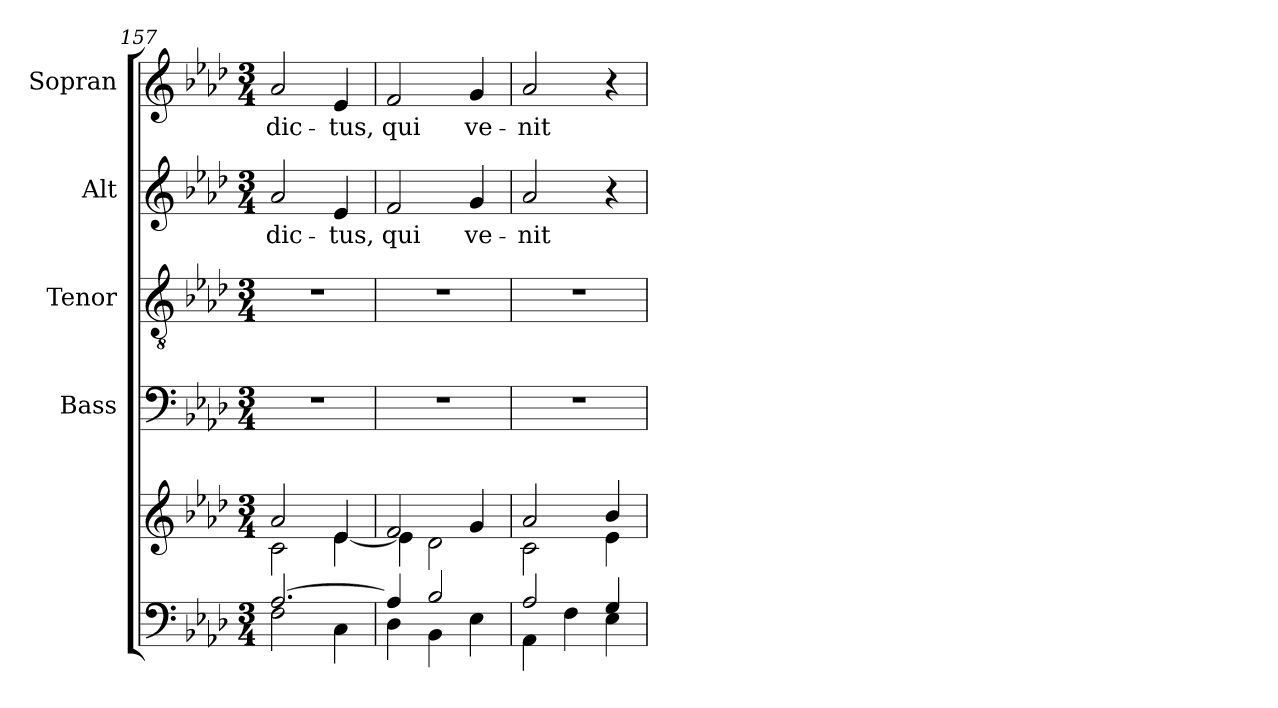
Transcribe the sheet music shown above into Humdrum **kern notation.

**kern	**kern	**kern	**kern	**kern	**text	**kern	**text
*part5	*part5	*part4	*part3	*part2	*part2	*part1	*part1
*staff6	*staff5	*staff4	*staff3	*staff2	*staff2	*staff1	*staff1
*	*	*I"Bass	*I"Tenor	*I"Alt	*	*I"Sopran	*
*	*	*I'B.	*I'T.	*I'A.	*	*I'S.	*
*clefF4	*clefG2	*clefF4	*clefGv2	*clefG2	*	*clefG2	*
*k[b-e-a-d-]	*k[b-e-a-d-]	*k[b-e-a-d-]	*k[b-e-a-d-]	*k[b-e-a-d-]	*	*k[b-e-a-d-]	*
*A-:	*A-:	*A-:	*A-:	*A-:	*	*A-:	*
*M3/4	*M3/4	*M3/4	*M3/4	*M3/4	*	*M3/4	*
=157	=157	=157	=157	=157	=157	=157	=157
*^	*^	*	*	*	*	*	*
!	!	!	!	!	!	!	!LO:LY:b	!	!LO:LY:b
[>2.A-/	2F\	2a-/	2c\	2.r	2.r	2a-/	-dic-	2a-/	-dic-
!	!	!	!	!	!	!	!LO:LY:b	!	!LO:LY:b
.	4C\	4e-/	[<4e-\	.	.	4e-/	-tus,	4e-/	-tus,
=158	=158	=158	=158	=158	=158	=158	=158	=158	=158
!	!	!	!	!	!	!	!LO:LY:b	!	!LO:LY:b
4A-/]	4D-\	2f/	4e-\]	2.r	2.r	2f/	qui	2f/	qui
2B-/	4BB-\	.	2d-\	.	.	.	.	.	.
!	!	!	!	!	!	!	!LO:LY:b	!	!LO:LY:b
.	4E-\	4g/	.	.	.	4g/	ve-	4g/	ve-
=159	=159	=159	=159	=159	=159	=159	=159	=159	=159
!	!	!	!	!	!	!	!LO:LY:b	!	!LO:LY:b
2A-/	4AA-\	2a-/	2c\	2.r	2.r	2a-/	-nit	2a-/	-nit
.	4F\	.	.	.	.	.	.	.	.
4G/	4E-\	4b-/	4e-\	.	.	4r	.	4r	.
*v	*v	*	*	*	*	*	*	*	*
*	*v	*v	*	*	*	*	*	*
=	=	=	=	=	=	=	=
*-	*-	*-	*-	*-	*-	*-	*-
